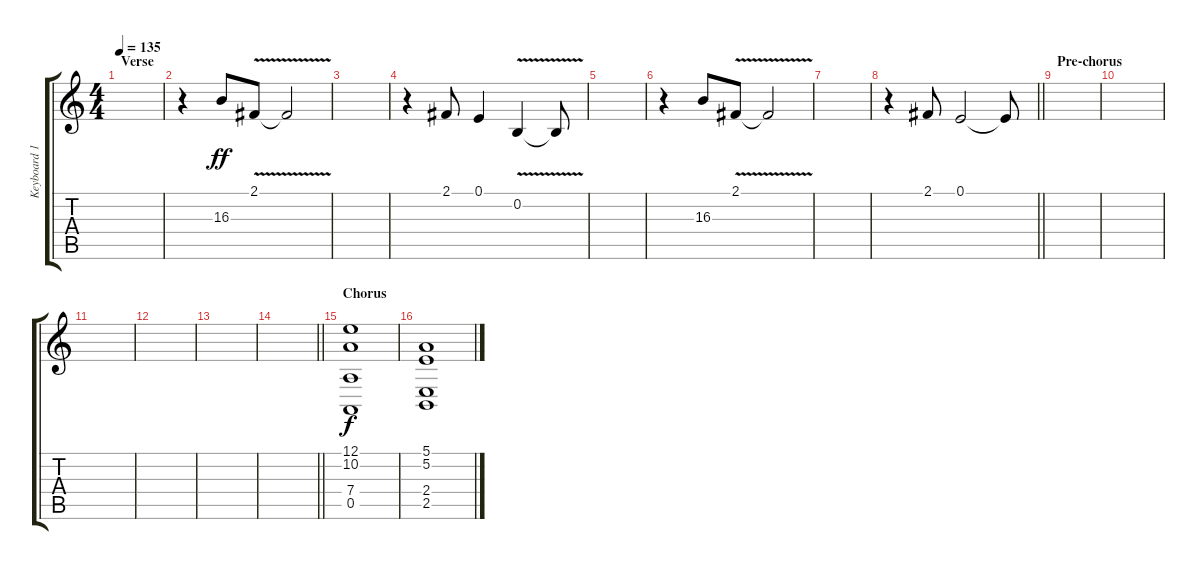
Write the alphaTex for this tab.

\track ("Keyboard 1" "Keyboard 1") {instrument stringensemble2}
\staff {score tabs}
\tuning (E4 B3 G3 D3 A2 E2) {hide}
\ts (4 4)
\section ("" "Verse")
\tempo 135
\clef g2
\ks c
|
r.4{instrument glockenspiel} 16.3.8{dy ff} 2.1{v}.8 2.1{t}.2 |
|
r.4 2.1.8 0.1.4 0.2{v}.4 0.2{t}.8 |
|
r.4 16.3.8 2.1{v}.8 2.1{t}.2 |
|
\barLineRight lightlight
r.4 2.1.8 0.1.2 0.1{t}.8 |
\section ("" "Pre-chorus")
|
|
|
|
|
\barLineRight lightlight
|
\section ("" "Chorus")
(12.1 10.2 7.4 0.5).1{dy f instrument pad2warm} |
(5.1 5.2 2.4 2.5).1
